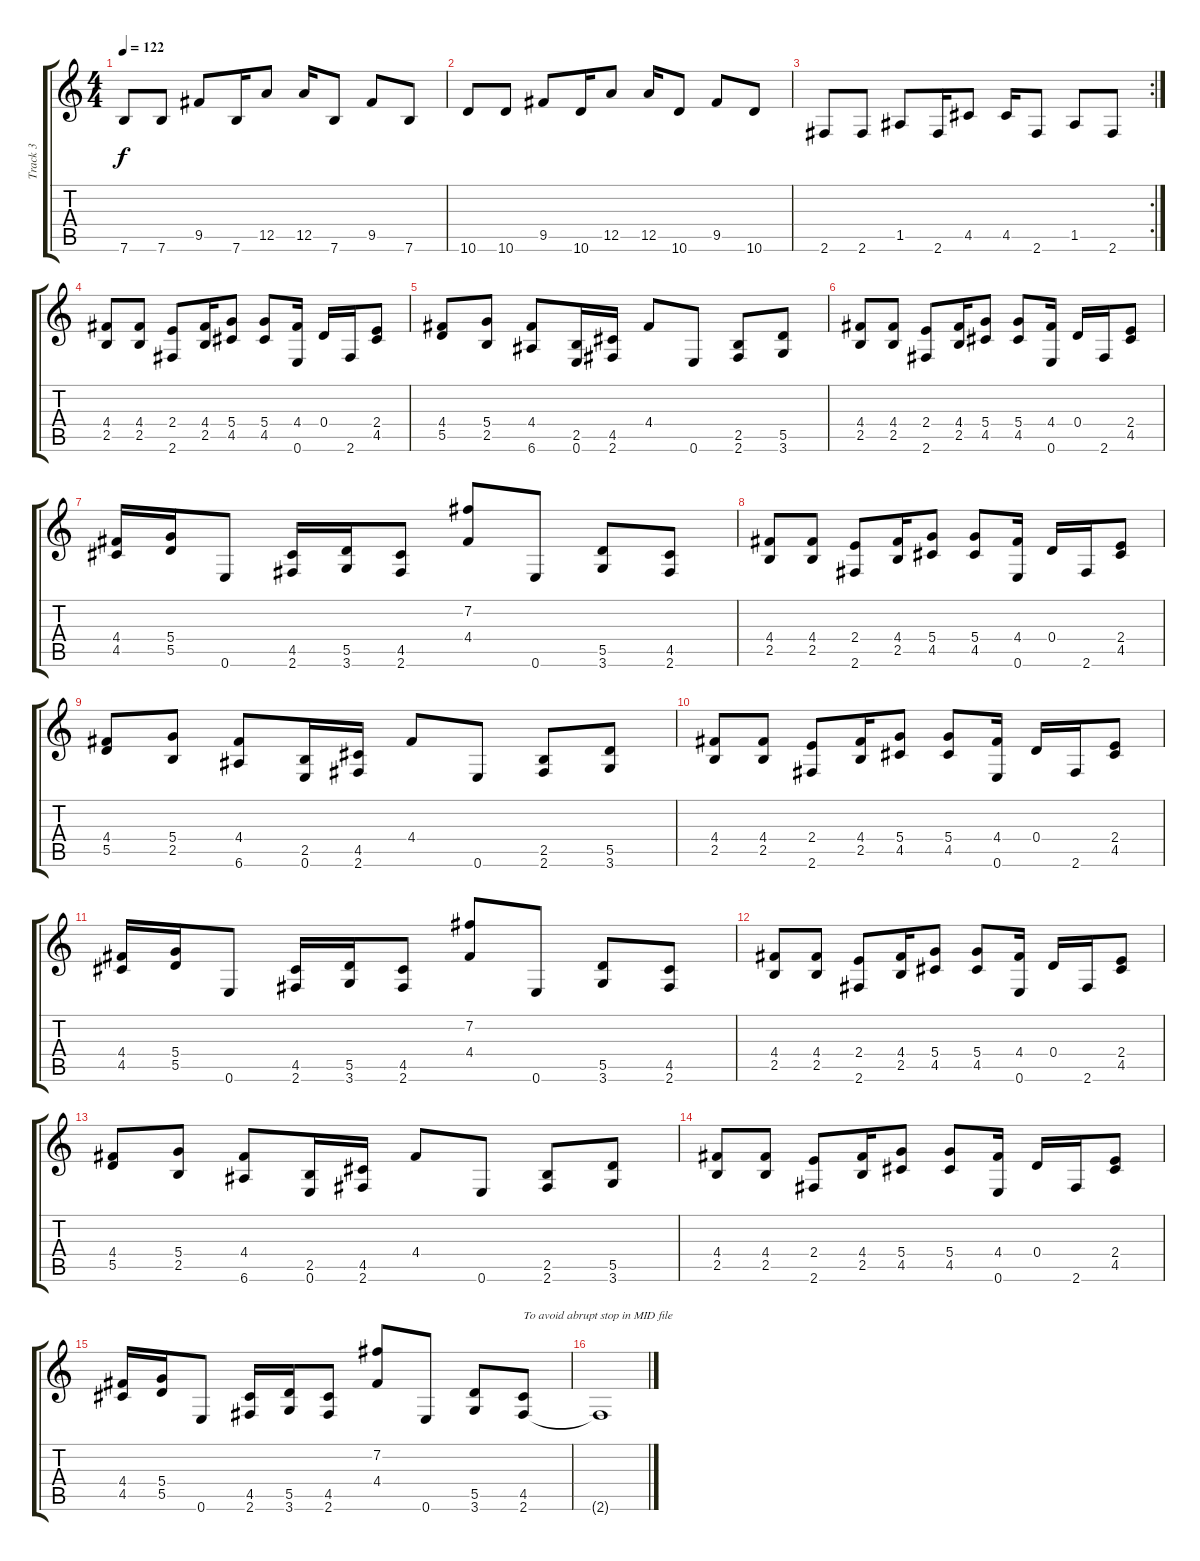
\track ("Track 3" "Track 3") {instrument synthbass1}
\staff {score tabs}
\tuning (E4 B3 G3 D3 A2 E2) {hide}
\ts (4 4)
\tempo 122
\clef g2
\ks c
7.6.8{dy f} 7.6.8 9.5.8 7.6.16 12.5.8 12.5.16 7.6.8 9.5.8 7.6.8 |
10.6.8 10.6.8 9.5.8 10.6.16 12.5.8 12.5.16 10.6.8 9.5.8 10.6.8 |
\rc 2
2.6.8 2.6.8 1.5.8 2.6.16 4.5.8 4.5.16 2.6.8 1.5.8 2.6.8 |
(4.4 2.5).8 (4.4 2.5).8 (2.4 2.6).8 (4.4 2.5).16 (5.4 4.5).8 (5.4 4.5).8 (4.4 0.6).16 0.4.16 2.6.16 (2.4 4.5).8 |
(4.4 5.5).8 (5.4 2.5).8 (4.4 6.6).8 (2.5 0.6).16 (4.5 2.6).16 4.4.8 0.6.8 (2.5 2.6).8 (5.5 3.6).8 |
(4.4 2.5).8 (4.4 2.5).8 (2.4 2.6).8 (4.4 2.5).16 (5.4 4.5).8 (5.4 4.5).8 (4.4 0.6).16 0.4.16 2.6.16 (2.4 4.5).8 |
(4.4 4.5).16 (5.4 5.5).16 0.6.8 (4.5 2.6).16 (5.5 3.6).16 (4.5 2.6).8 (7.2 4.4).8 0.6.8 (5.5 3.6).8 (4.5 2.6).8 |
(4.4 2.5).8 (4.4 2.5).8 (2.4 2.6).8 (4.4 2.5).16 (5.4 4.5).8 (5.4 4.5).8 (4.4 0.6).16 0.4.16 2.6.16 (2.4 4.5).8 |
(4.4 5.5).8 (5.4 2.5).8 (4.4 6.6).8 (2.5 0.6).16 (4.5 2.6).16 4.4.8 0.6.8 (2.5 2.6).8 (5.5 3.6).8 |
(4.4 2.5).8 (4.4 2.5).8 (2.4 2.6).8 (4.4 2.5).16 (5.4 4.5).8 (5.4 4.5).8 (4.4 0.6).16 0.4.16 2.6.16 (2.4 4.5).8 |
(4.4 4.5).16 (5.4 5.5).16 0.6.8 (4.5 2.6).16 (5.5 3.6).16 (4.5 2.6).8 (7.2 4.4).8 0.6.8 (5.5 3.6).8 (4.5 2.6).8 |
(4.4 2.5).8 (4.4 2.5).8 (2.4 2.6).8 (4.4 2.5).16 (5.4 4.5).8 (5.4 4.5).8 (4.4 0.6).16 0.4.16 2.6.16 (2.4 4.5).8 |
(4.4 5.5).8 (5.4 2.5).8 (4.4 6.6).8 (2.5 0.6).16 (4.5 2.6).16 4.4.8 0.6.8 (2.5 2.6).8 (5.5 3.6).8 |
(4.4 2.5).8 (4.4 2.5).8 (2.4 2.6).8 (4.4 2.5).16 (5.4 4.5).8 (5.4 4.5).8 (4.4 0.6).16 0.4.16 2.6.16 (2.4 4.5).8 |
(4.4 4.5).16 (5.4 5.5).16 0.6.8 (4.5 2.6).16 (5.5 3.6).16 (4.5 2.6).8 (7.2 4.4).8 0.6.8 (5.5 3.6).8 (4.5 2.6).8{txt "To avoid abrupt stop in MID file"} |
2.6{t}.1
